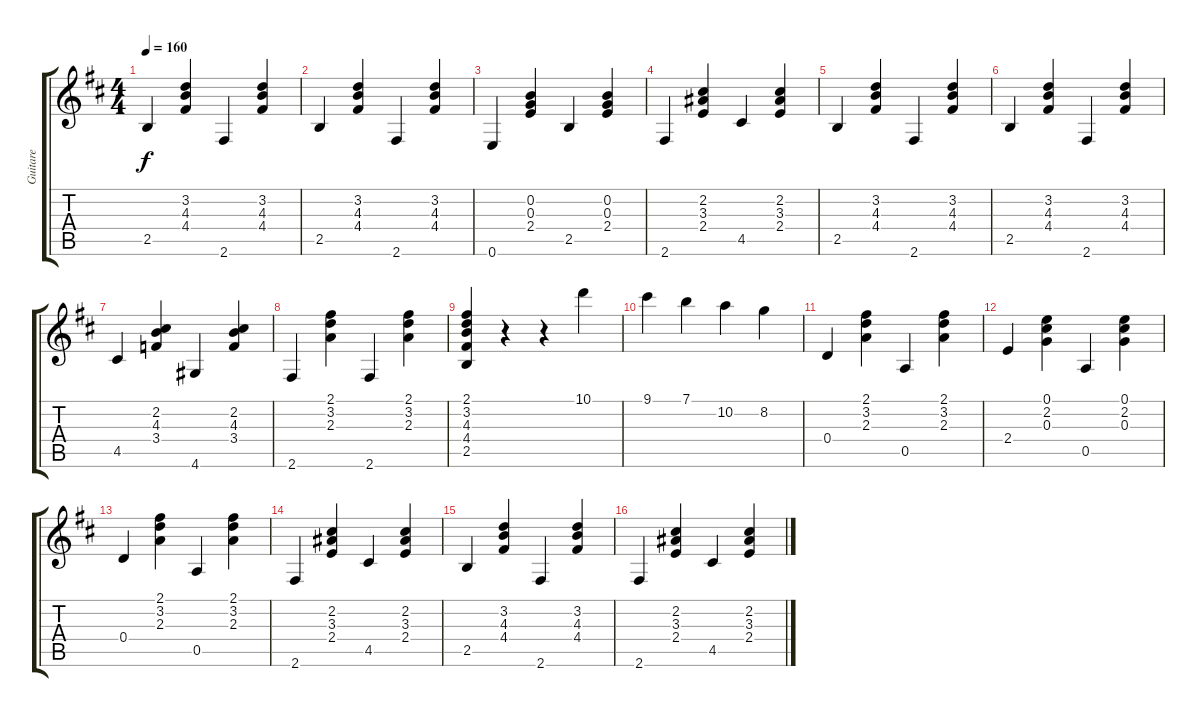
\track ("Guitare" "Guitare") {instrument acousticguitarnylon}
\staff {score tabs}
\tuning (E4 B3 G3 D3 A2 E2) {hide}
\ts (4 4)
\tempo 160
\clef g2
\ks d
2.5.4{dy f} (3.2 4.3 4.4).4 2.6.4 (3.2 4.3 4.4).4 |
2.5.4 (3.2 4.3 4.4).4 2.6.4 (3.2 4.3 4.4).4 |
0.6.4 (0.2 0.3 2.4).4 2.5.4 (0.2 0.3 2.4).4 |
2.6.4 (2.2 3.3 2.4).4 4.5.4 (2.2 3.3 2.4).4 |
2.5.4 (3.2 4.3 4.4).4 2.6.4 (3.2 4.3 4.4).4 |
2.5.4 (3.2 4.3 4.4).4 2.6.4 (3.2 4.3 4.4).4 |
4.5.4 (2.2 4.3 3.4).4 4.6.4 (2.2 4.3 3.4).4 |
2.6.4 (2.1 3.2 2.3).4 2.6.4 (2.1 3.2 2.3).4 |
(2.1 3.2 4.3 4.4 2.5).4 r.4 r.4 10.1.4 |
9.1.4 7.1.4 10.2.4 8.2.4 |
0.4.4 (2.1 3.2 2.3).4 0.5.4 (2.1 3.2 2.3).4 |
2.4.4 (0.1 2.2 0.3).4 0.5.4 (0.1 2.2 0.3).4 |
0.4.4 (2.1 3.2 2.3).4 0.5.4 (2.1 3.2 2.3).4 |
2.6.4 (2.2 3.3 2.4).4 4.5.4 (2.2 3.3 2.4).4 |
2.5.4 (3.2 4.3 4.4).4 2.6.4 (3.2 4.3 4.4).4 |
2.6.4 (2.2 3.3 2.4).4 4.5.4 (2.2 3.3 2.4).4
